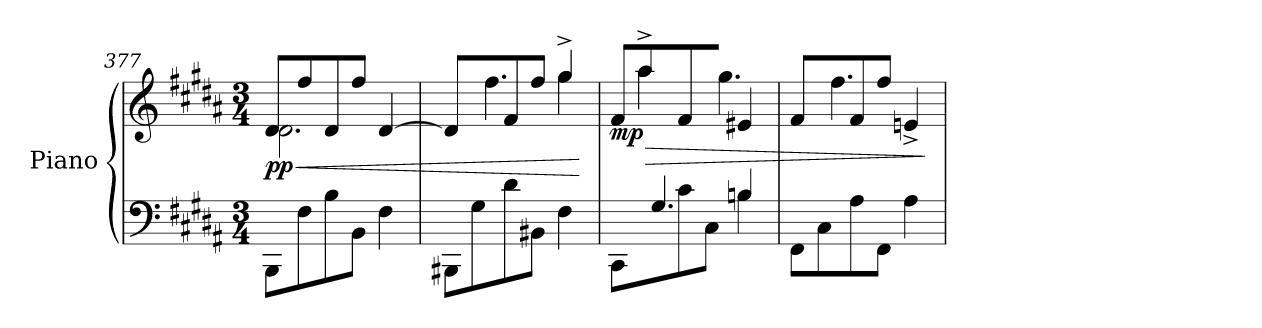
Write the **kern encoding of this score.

**kern	**kern	**dynam
*part1	*part1	*part1
*staff2	*staff1	*staff1/2
*I"Piano	*	*
*I'Pno	*	*
*clefF4	*clefG2	*
*k[f#c#g#d#a#]	*k[f#c#g#d#a#]	*
*M3/4	*M3/4	*
=377	=377	=377
!	!	!LO:HP:b
*	*^	*
!	!	!	!LO:DY:n=1:b
8BBB\L	8d#/L	2.d#\	< pp
8F#\	8ff#/	.	.
8B\	8d#/	.	.
8BB\J	8ff#/J	.	.
4F#\	[4d#/	.	.
=378	=378	=378	=378
8BBB#X\L	8d#/L]	8ryy	.
8G#\	8ff#^/yy	4.ff#\	.
8d#\	8f#/	.	.
8BB#X\J	8ff#/J	.	.
4F#\	4gg#^/	4gg#\	.
*	*v	*v	*
.	.	[
!!LO:PB:g=z
=379	=379	=379
*^	*	*
!	!	!	!LO:HP:b
*	*	*^	*
!	!	!	!	!LO:DY:n=1:b
8CC#\L	8ryy	8f#/L	8ryy	> mp
8G#\yy	4.G#/	8aa#^/	4aa#\	.
8c#\	.	8f#/	.	.
8C#\J	.	8gg#^/Jyy	4.gg#\	.
4Bn/	4B\	4e#X/	.	.
*v	*v	*	*	*
=380	=380	=380	=380
8FF#\L	8f#/L	8ryy	.
8C#\	8ff#^/yy	4.ff#\	.
8A#\	8f#/	.	.
8FF#\J	8ff#/J	.	.
4A#\	4en^/	4ryy	.
*	*v	*v	*
.	.	]
=	=	=
*-	*-	*-
